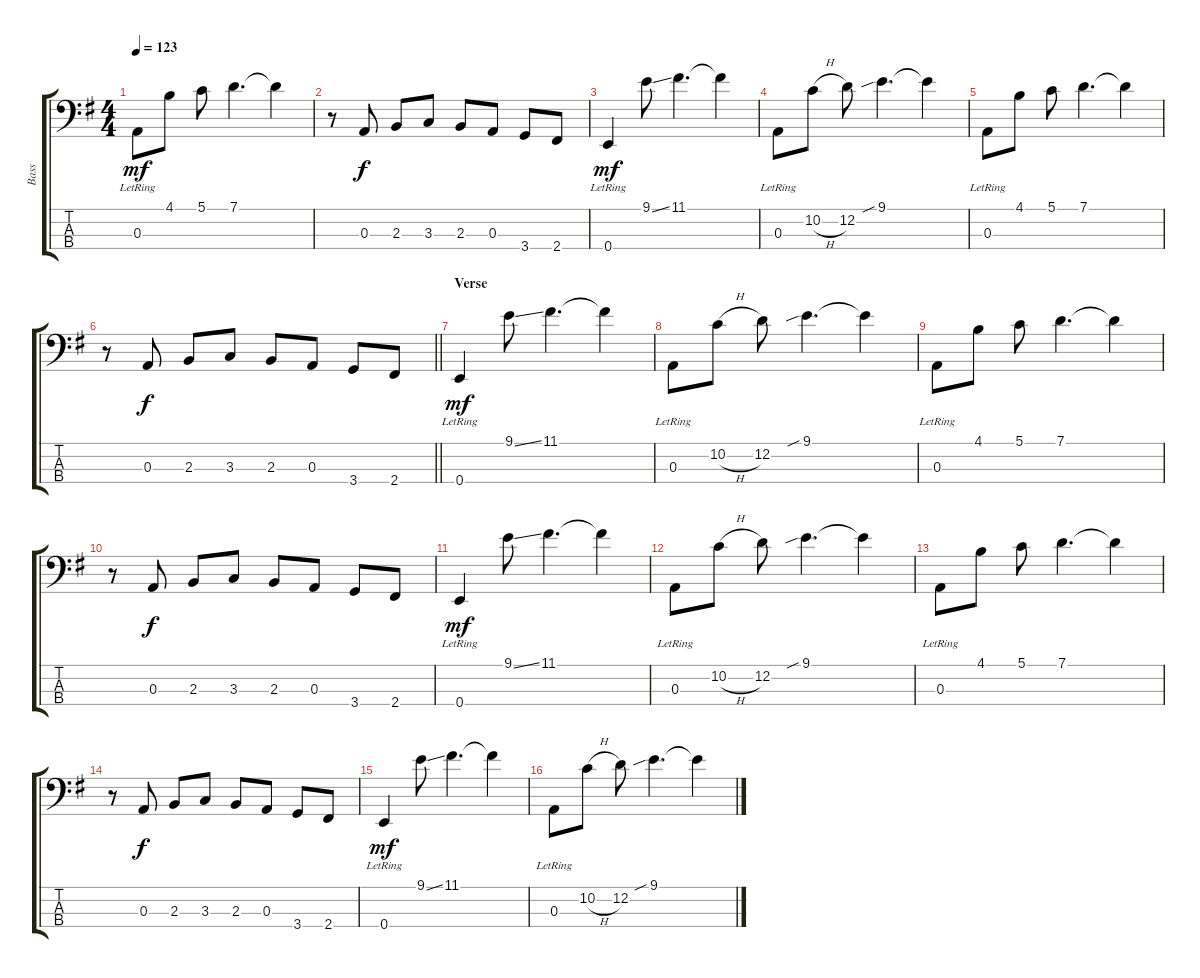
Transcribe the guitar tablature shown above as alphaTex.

\track ("Bass" "Bass") {instrument electricbassfinger}
\staff {score tabs}
\tuning (G2 D2 A1 E1) {hide}
\ts (4 4)
\tempo 123
\clef f4
\ks g
0.3{lr}.8{dy mf} 4.1.8 5.1.8 7.1.4{d} 7.1{t}.4 |
r.8 0.3.8{dy f} 2.3.8 3.3.8 2.3.8 0.3.8 3.4.8 2.4.8 |
0.4{lr}.4{dy mf} 9.1{ss}.8 11.1.4{d} 11.1{t}.4 |
0.3{lr}.8 10.2{h}.8 12.2.8 9.1{sib}.4{d} 9.1{t}.4 |
0.3{lr}.8 4.1.8 5.1.8 7.1.4{d} 7.1{t}.4 |
\barLineRight lightlight
r.8 0.3.8{dy f} 2.3.8 3.3.8 2.3.8 0.3.8 3.4.8 2.4.8 |
\section ("" "Verse")
0.4{lr}.4{dy mf} 9.1{ss}.8 11.1.4{d} 11.1{t}.4 |
0.3{lr}.8 10.2{h}.8 12.2.8 9.1{sib}.4{d} 9.1{t}.4 |
0.3{lr}.8 4.1.8 5.1.8 7.1.4{d} 7.1{t}.4 |
r.8 0.3.8{dy f} 2.3.8 3.3.8 2.3.8 0.3.8 3.4.8 2.4.8 |
0.4{lr}.4{dy mf} 9.1{ss}.8 11.1.4{d} 11.1{t}.4 |
0.3{lr}.8 10.2{h}.8 12.2.8 9.1{sib}.4{d} 9.1{t}.4 |
0.3{lr}.8 4.1.8 5.1.8 7.1.4{d} 7.1{t}.4 |
r.8 0.3.8{dy f} 2.3.8 3.3.8 2.3.8 0.3.8 3.4.8 2.4.8 |
0.4{lr}.4{dy mf} 9.1{ss}.8 11.1.4{d} 11.1{t}.4 |
0.3{lr}.8 10.2{h}.8 12.2.8 9.1{sib}.4{d} 9.1{t}.4
